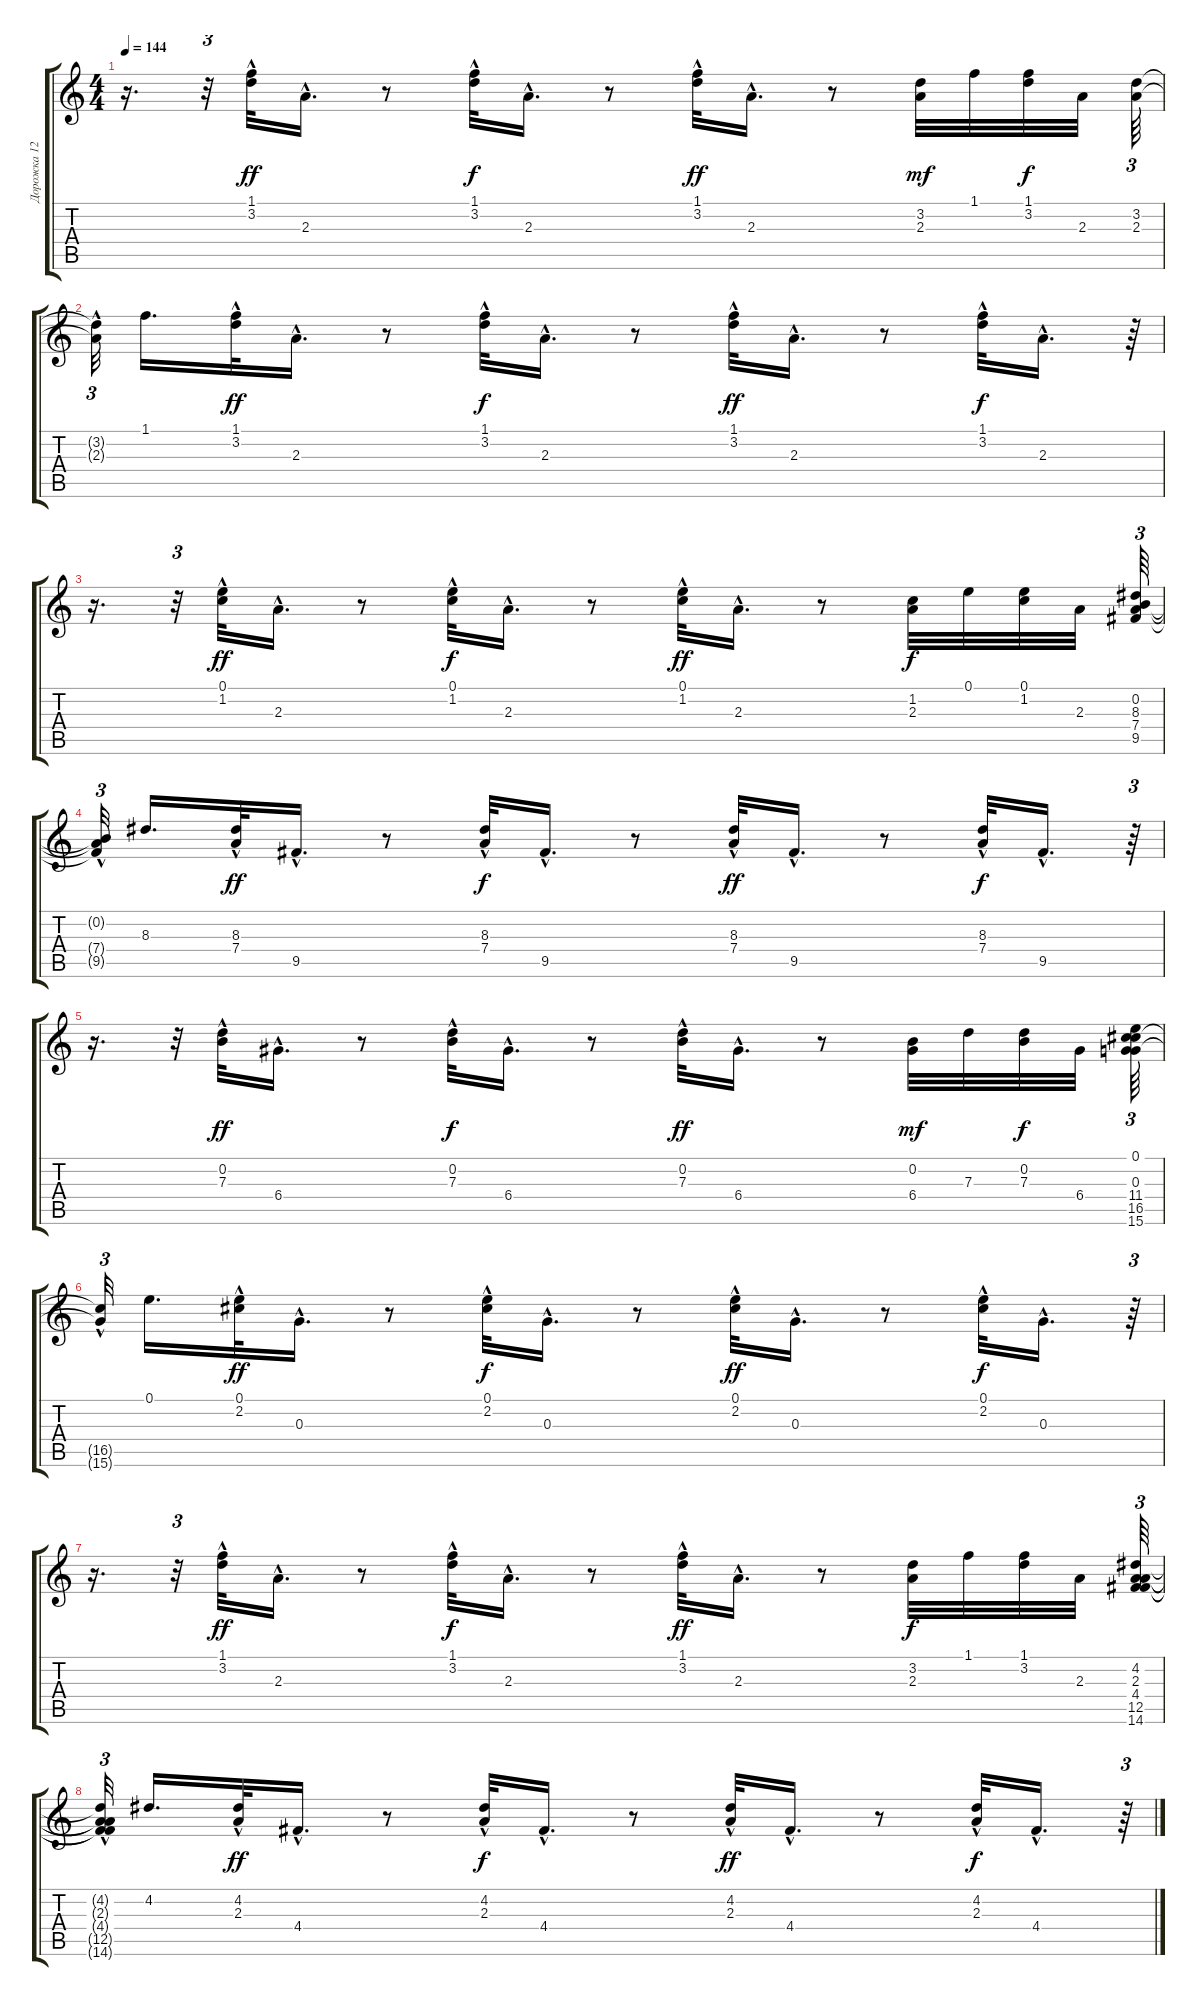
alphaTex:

\track ("Дорожка 12" "Дорожка 12") {instrument acousticguitarsteel}
\staff {score tabs}
\tuning (E4 B3 G3 D3 A2 E2) {hide}
\ts (4 4)
\tempo 144
\clef g2
\ks c
r.16{d dy f} r.32{tu (3 2)} (1.1{hac} 3.2{hac}).32{dy ff} 2.3{hac}.16{d} r.8 (1.1{hac} 3.2{hac}).32{dy f} 2.3{hac}.16{d} r.8 (1.1{hac} 3.2{hac}).32{dy ff} 2.3{hac}.16{d} r.8 (3.2 2.3).32{dy mf} 1.1.32 (1.1 3.2).32{dy f} 2.3.32 (3.2 2.3).64{tu (3 2)} |
(3.2{hac t} 2.3{hac t}).32{tu (3 2)} 1.1.16{d} (1.1{hac} 3.2{hac}).32{dy ff} 2.3{hac}.16{d} r.8 (1.1{hac} 3.2{hac}).32{dy f} 2.3{hac}.16{d} r.8 (1.1{hac} 3.2{hac}).32{dy ff} 2.3{hac}.16{d} r.8 (1.1{hac} 3.2{hac}).32{dy f} 2.3{hac}.16{d} r.64{tu (3 2)} |
r.16{d} r.32{tu (3 2)} (0.1{hac} 1.2{hac}).32{dy ff} 2.3{hac}.16{d} r.8 (0.1{hac} 1.2{hac}).32{dy f} 2.3{hac}.16{d} r.8 (0.1{hac} 1.2{hac}).32{dy ff} 2.3{hac}.16{d} r.8 (1.2 2.3).32{dy f} 0.1.32 (0.1 1.2).32 2.3.32 (0.2 8.3 7.4 9.5).64{tu (3 2)} |
(0.2{t} 7.4{hac t} 9.5{hac t}).32{tu (3 2)} 8.3.16{d} (8.3{hac} 7.4{hac}).32{dy ff} 9.5{hac}.16{d} r.8 (8.3{hac} 7.4{hac}).32{dy f} 9.5{hac}.16{d} r.8 (8.3{hac} 7.4{hac}).32{dy ff} 9.5{hac}.16{d} r.8 (8.3{hac} 7.4{hac}).32{dy f} 9.5{hac}.16{d} r.64{tu (3 2)} |
r.16{d} r.32{tu (3 2)} (0.2{hac} 7.3{hac}).32{dy ff} 6.4{hac}.16{d} r.8 (0.2{hac} 7.3{hac}).32{dy f} 6.4{hac}.16{d} r.8 (0.2{hac} 7.3{hac}).32{dy ff} 6.4{hac}.16{d} r.8 (0.2 6.4).32{dy mf} 7.3.32 (0.2 7.3).32{dy f} 6.4.32 (0.1 0.3 11.4 16.5 15.6).64{tu (3 2)} |
(16.5{hac t} 15.6{hac t}).32{tu (3 2)} 0.1.16{d} (0.1{hac} 2.2{hac}).32{dy ff} 0.3{hac}.16{d} r.8 (0.1{hac} 2.2{hac}).32{dy f} 0.3{hac}.16{d} r.8 (0.1{hac} 2.2{hac}).32{dy ff} 0.3{hac}.16{d} r.8 (0.1{hac} 2.2{hac}).32{dy f} 0.3{hac}.16{d} r.64{tu (3 2)} |
r.16{d} r.32{tu (3 2)} (1.1{hac} 3.2{hac}).32{dy ff} 2.3{hac}.16{d} r.8 (1.1{hac} 3.2{hac}).32{dy f} 2.3{hac}.16{d} r.8 (1.1{hac} 3.2{hac}).32{dy ff} 2.3{hac}.16{d} r.8 (3.2 2.3).32{dy f} 1.1.32 (1.1 3.2).32 2.3.32 (4.2 2.3 4.4 12.5 14.6).64{tu (3 2)} |
(4.2{t} 2.3{t} 4.4{t} 12.5{hac t} 14.6{hac t}).32{tu (3 2)} 4.2.16{d} (4.2{hac} 2.3{hac}).32{dy ff} 4.4{hac}.16{d} r.8 (4.2{hac} 2.3{hac}).32{dy f} 4.4{hac}.16{d} r.8 (4.2{hac} 2.3{hac}).32{dy ff} 4.4{hac}.16{d} r.8 (4.2{hac} 2.3{hac}).32{dy f} 4.4{hac}.16{d} r.64{tu (3 2)}
